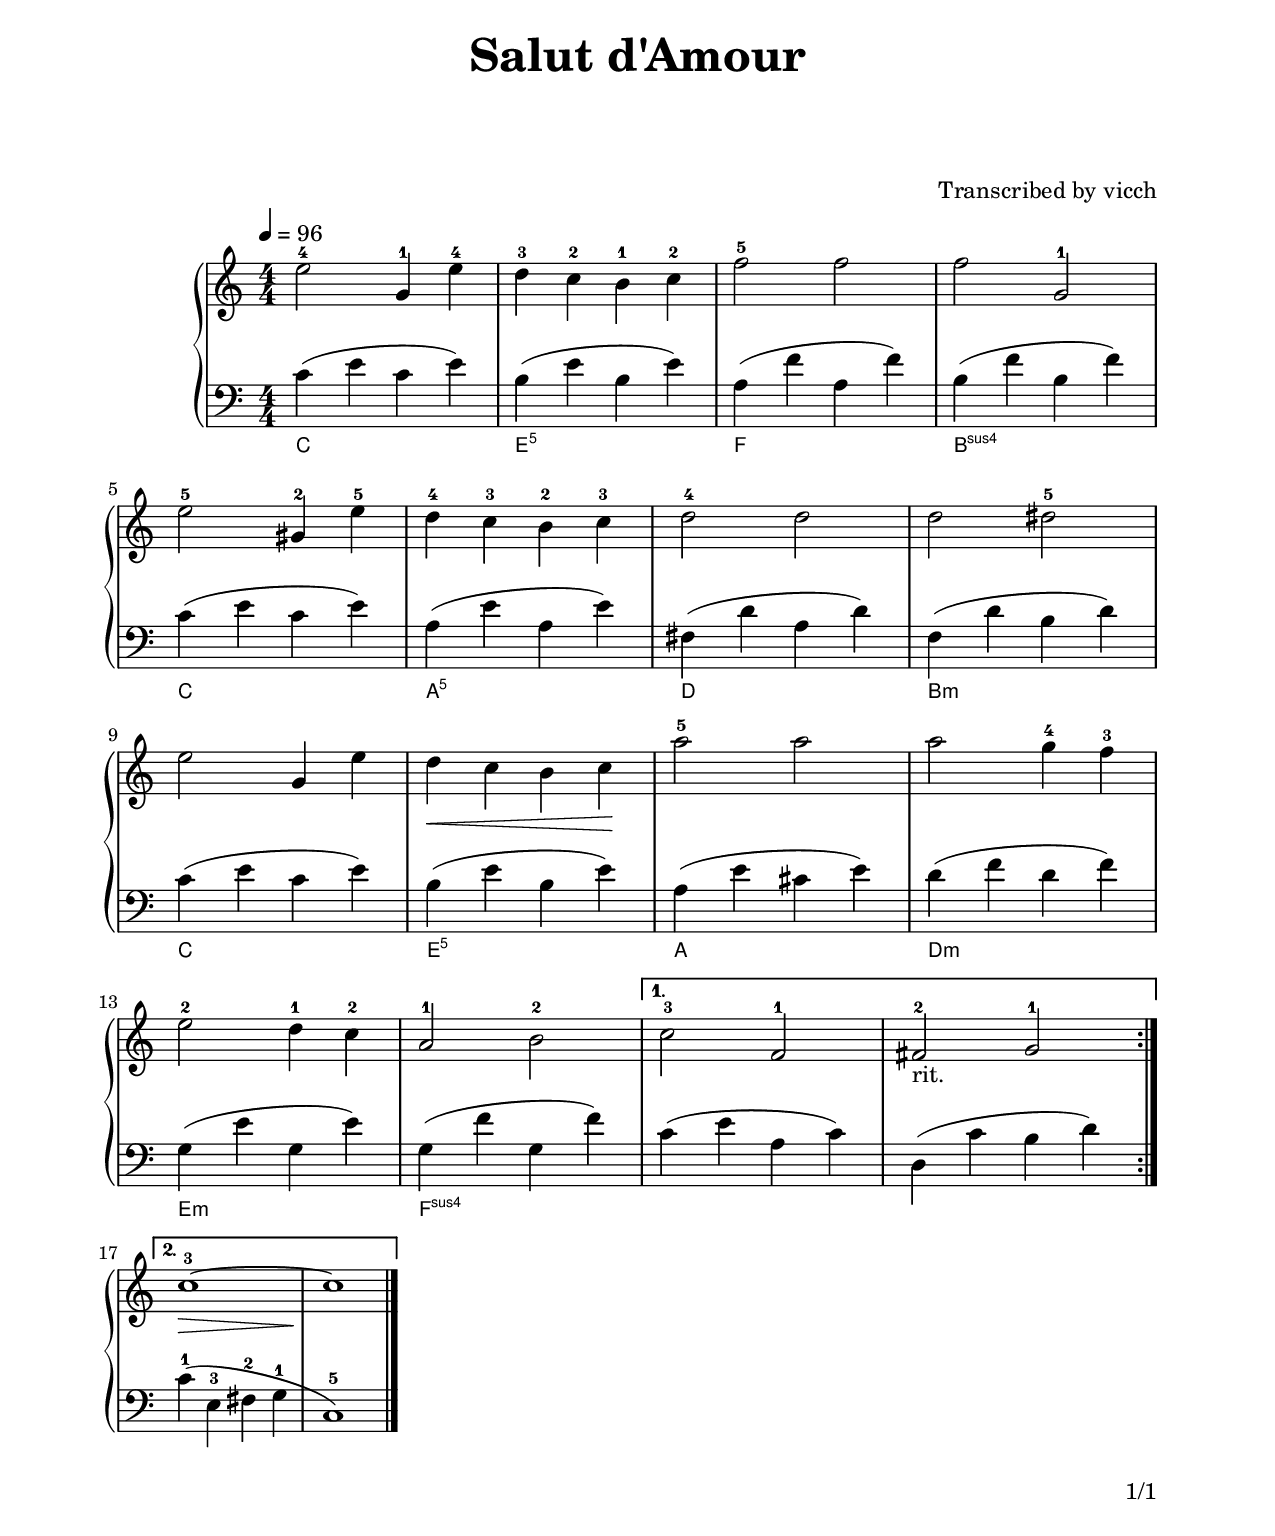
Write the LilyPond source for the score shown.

\version "2.24.3"
\include "../template.v1.ly"

\paper {
  ragged-last = ##t
}

\header {
  title = \markup \override #'((font-size . 6)) "Salut d'Amour"
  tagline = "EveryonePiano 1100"
}

\markup \vspace #1.5

chordc     = { c'4( e'4 c'4  e'4) }
chordd     = { fs4( d'4 a4   d'4) }
chorddm    = { d'4( f'4 d'4  f'4) }
chordem    = { g4(  e'4 g4   e'4) }
chordefive = { b4(  e'4 b4   e'4) }
chordf     = { a4(  f'4 a4   f'4) }
chordfsus  = { g4(  f'4 g4   f'4) }
chorda     = { a4(  e'4 cs'4 e'4) }
chordam    = { c'4( e'4 a4   c'4) }
chordafive = { a4(  e'4 a4   e'4) }
chordbm    = { f4(  d'4 b4   d'4) }
chordbsus  = { b4(  f'4 b4   f'4) }

\score {
  \new PianoStaff <<
    \new Staff {
      \tempo 4 = 96
      \clef treble
      \key c \major
      \time 4/4
      
      \repeat volta 2 {
        e''2^4 g'4^1  e''4^4 | d''4^3 c''4^2 b'4^1 c''4^2 | f''2^5 f''2 | f''2 g'2^1         | \break
        e''2^5 gs'4^2 e''4^5 | d''4^4 c''4^3 b'4^2 c''4^3 | d''2^4 d''2 | d''2 ds''2^5       | \break
        e''2   g'4    e''4   | d''4\< c''4   b'4   c''4\! | a''2^5 a''2 | a''2 g''4^4 f''4^3 | \break
        e''2^2 d''4^1 c''4^2 | a'2^1         b'2^2        |
        \alternative {
          \volta 1 {
            c''2^3 f'2^1 | fs'2^2_"rit." g'2^1 | \break
          }
          \volta 2 {
            c''1~^3\> | c''1\! | \bar "|."
          }
        }
      }
    }
    \new Staff {
      \clef bass
      \key c \major
      \time 4/4
      
      \repeat volta 2 {
        \chordc  | \chordefive | \chordf | \chordbsus |
        \chordc  | \chordafive | \chordd | \chordbm   |
        \chordc  | \chordefive | \chorda | \chorddm   |
        \chordem | \chordfsus  |
        \alternative {
          \volta 1 {
            \chordam | d4( c'4 b4 d'4) |
          }
          \volta 2 {
            c'4^1( e4^3 fs4^2 g4^1 | c1^5) |
          }
        }
      }
    }
    \chords {
      \set noChordSymbol = ""
      
      c1   | e1:5   | f1 | b1:sus |
      c1   | a1:5   | d1 | b1:m   |
      c1   | e1:5   | a1 | d1:m   |
      e1:m | f1:sus |
    }
  >>
  \layout {}
}

\score {
  \unfoldRepeats {
    \new PianoStaff <<
      \new Staff {
        \tempo 4 = 96
        \clef treble
        \key c \major
        \time 4/4
        
        \repeat volta 2 {
          e''2 g'4  e''4 | d''4   c''4 b'4 c''4   | f''2 f''2 | f''2 g'2       | \break
          e''2 gs'4 e''4 | d''4   c''4 b'4 c''4   | d''2 d''2 | d''2 ds''2     | \break
          e''2 g'4  e''4 | d''4\< c''4 b'4 c''4\! | a''2 a''2 | a''2 g''4 f''4 | \break
          e''2 d''4 c''4 | a'2         b'2        |
          \alternative {
            \volta 1 {
              c''2 f'2 | fs'2_"rit." g'2 | \break
            }
            \volta 2 {
              c''1~\> | c''1\! | \bar "|."
            }
          }
        }
      }
      \new Staff {
        \clef bass
        \key c \major
        \time 4/4
        
        \repeat volta 2 {
          \chordc  | \chordefive | \chordf | \chordbsus |
          \chordc  | \chordafive | \chordd | \chordbm   |
          \chordc  | \chordefive | \chorda | \chorddm   |
          \chordem | \chordfsus  |
          \alternative {
            \volta 1 {
              \chordam | d4( c'4 b4 d'4) |
            }
            \volta 2 {
              c'4( e4 fs4 g4 | c1) |
            }
          }
        }
      }
    >>
  }
  \midi {}
}
